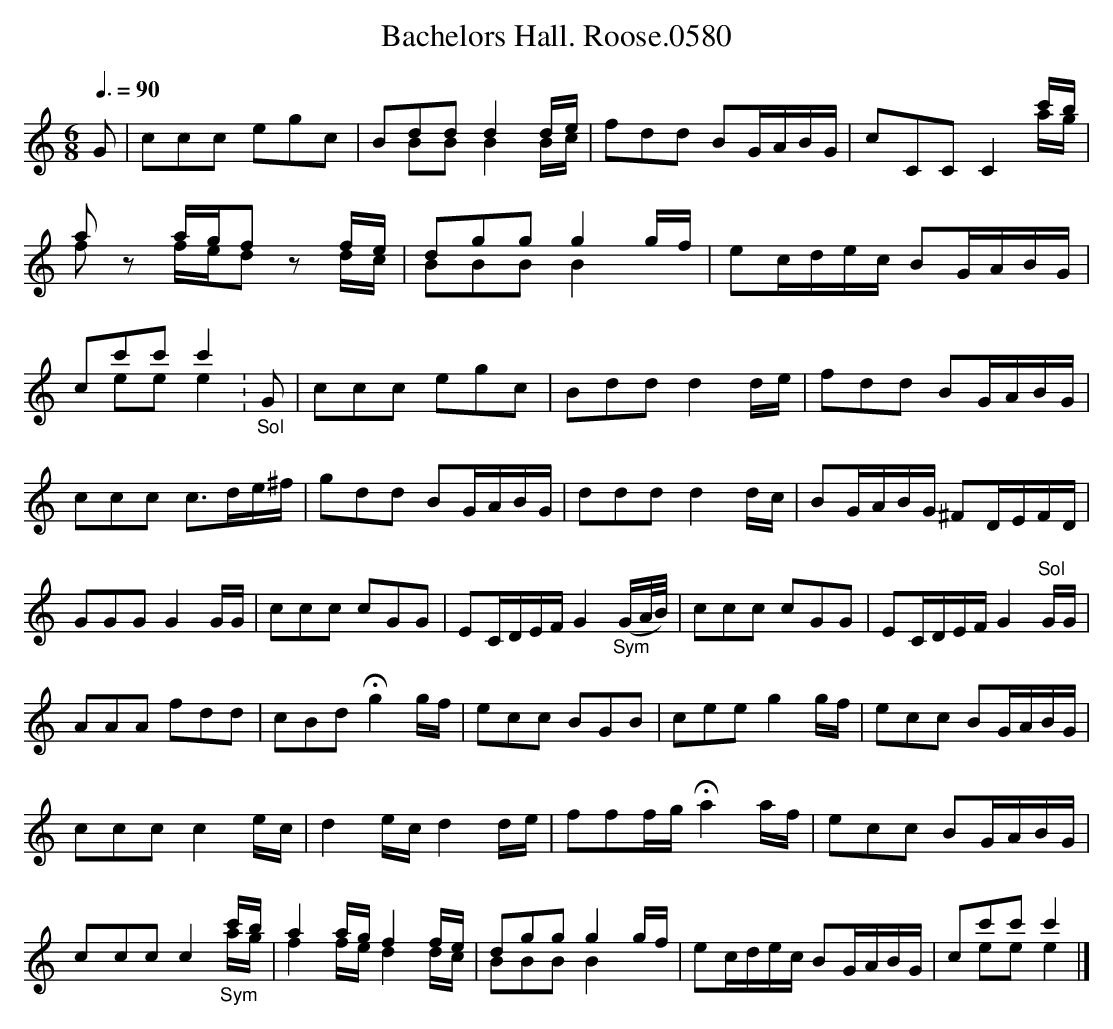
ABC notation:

X:1
T:Bachelors Hall. Roose.0580
M:6/8
L:1/8
Q:3/8=90
K:C
G| ccc egc | Bdd d2d/e/ & xBB B2 B/c/ | fdd BG/A/B/G/ | cCC C2 c'/b/ & x5a/g/ |
az a/g/f zf/e/ & fx f/e/d xd/c/ | dgg g2g/f/ & BBB B2 x | ec/d/e/c/ BG/A/B/G/ |
cc'c' c'2 & xee e2 .|\\  %barline as MS
"_Sol"G | ccc egc | Bdd d2d/e/ | fdd BG/A/B/G/ |
ccc c3/d/e/^f/ | gdd BG/A/B/G/ | ddd d2 d/c/ | BG/A/B/G/ ^FD/E/F/D/ |
GGG G2G/G/ | ccc cGG | EC/D/E/F/ G2"_Sym"(G/A//B//) | ccc cGG | EC/D/E/F/ G2"Sol"G/G/ |
AAA fdd | cBd !fermata!g2 g/f/ | ecc BGB | cee g2 g/f/ | ecc BG/A/B/G/ |
ccc c2e/c/ | d2e/c/ d2 d/e/ | fff/g/ !fermata! a2 a/f/ | ecc BG/A/B/G/ |
ccc c2"_Sym"c'/b/ & x5a/g/ | a2a/g/ f2f/e/ & f2f/e/ d2d/c/ |\\
dgg g2g/f/ & BBB B2x | ec/d/e/c/ BG/A/B/G/ | cc'c' c'2&xee e2|]
